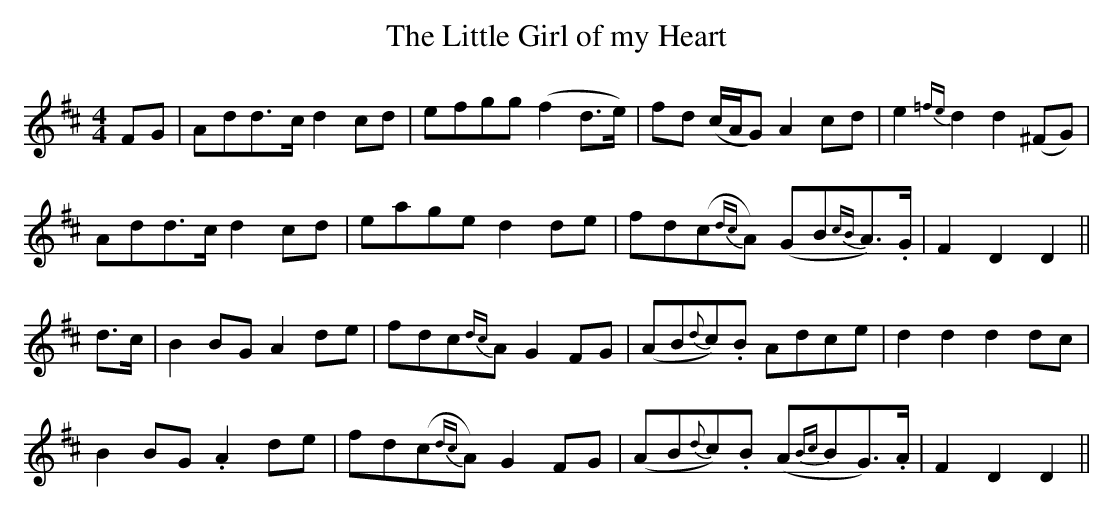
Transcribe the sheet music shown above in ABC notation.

X:1
T: The Little Girl of my Heart
M: 4/4
L: 1/8
K: D
F-G | A-dd>-c d2 cd | e-fgg (f2 d>e) | f-d (c/2A/2G) A2c-d | e2 {=fe}d2 d2 (^FG) |
A-dd>-c d2 cd | e-ag-e d2 de | f-d(c{dc}A) (GB{cB}A>).G | F2 D2 D2 ||
d>c | B2 B-G A2 d-e | f-dc{dc}A G2 F-G | (AB{d}c).B A-dc-e | d2 d2 d2 d-c |
B2 B-G .A2 d-e | f-d(c{dc}A) G2 F-G | (AB{d}c).B (A{Bc}BG>).A | F2 D2 D2 ||
